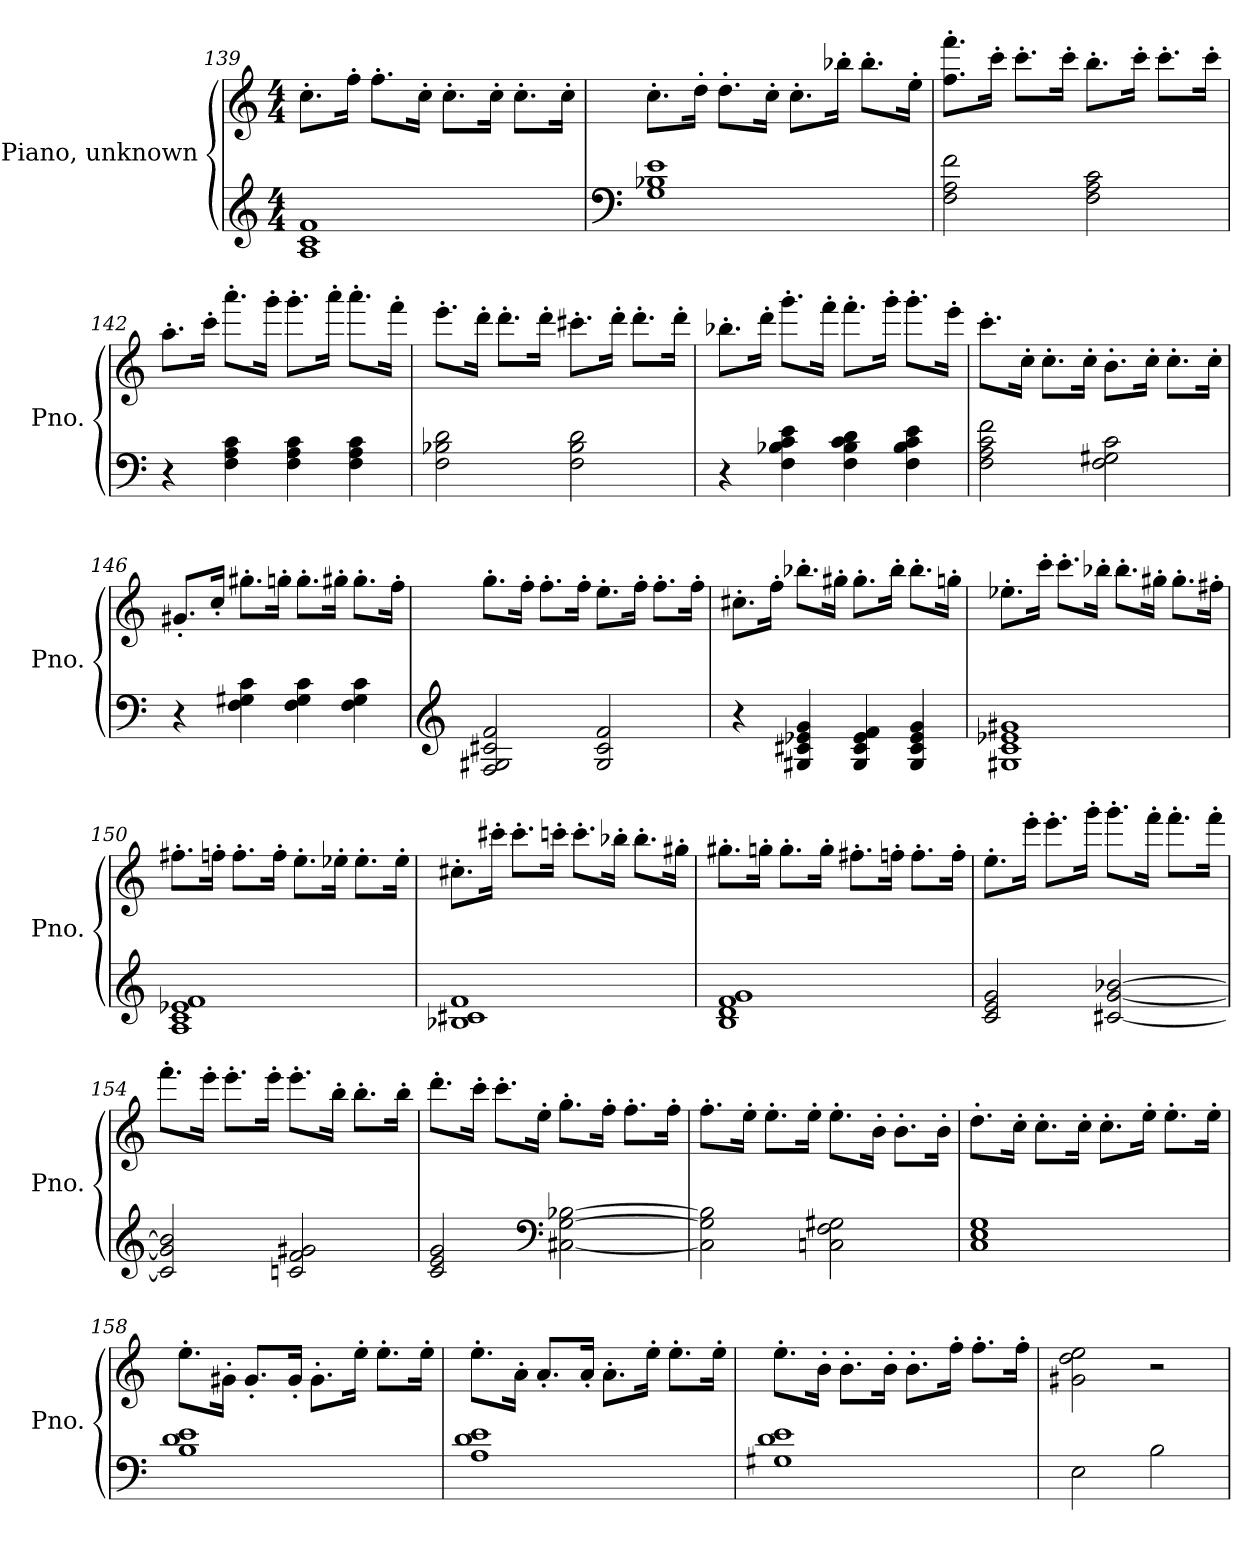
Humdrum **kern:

**kern	**kern
*part1	*part1
*staff2	*staff1
*I"Piano, unknown	*
*I'Pno.	*
*clefG2	*clefG2
*k[]	*k[]
*M4/4	*M4/4
=139	=139
1A 1c 1f	8.cc'\L
.	16ff'\Jk
.	8.ff'\L
.	16cc'\Jk
.	8.cc'\L
.	16cc'\Jk
.	8.cc'\L
.	16cc'\Jk
!!LO:LB:g=z
=140	=140
*clefF4	*
1G 1B-X 1e	8.cc'\L
.	16dd'\Jk
.	8.dd'\L
.	16cc'\Jk
.	8.cc'\L
.	16bb-X'\Jk
.	8.bb-'\L
.	16ee'\Jk
=141	=141
2F\ 2A\ 2f\	8.ff\' 8.fff\'L
.	16ccc'\Jk
.	8.ccc'\L
.	16ccc'\Jk
2F\ 2A\ 2c\	8.bb'\L
.	16ccc'\Jk
.	8.ccc'\L
.	16ccc'\Jk
=142	=142
4r	8.aa'\L
.	16ccc'\Jk
4F\ 4A\ 4c\	8.aaa'\L
.	16ggg'\Jk
4F\ 4A\ 4c\	8.ggg'\L
.	16aaa'\Jk
4F\ 4A\ 4c\	8.aaa'\L
.	16fff'\Jk
!!LO:LB:g=z
=143	=143
2F\ 2B-X\ 2d\	8.eee'\L
.	16ddd'\Jk
.	8.ddd'\L
.	16ddd'\Jk
2F\ 2B-\ 2d\	8.ccc#X'\L
.	16ddd'\Jk
.	8.ddd'\L
.	16ddd'\Jk
=144	=144
4r	8.bb-X'\L
.	16ddd'\Jk
4F\ 4B-X\ 4c\ 4e\	8.ggg'\L
.	16fff'\Jk
4F\ 4B-\ 4c\ 4d\	8.fff'\L
.	16ggg'\Jk
4F\ 4B-\ 4c\ 4e\	8.ggg'\L
.	16eee'\Jk
=145	=145
2F\ 2A\ 2c\ 2f\	8.ccc'\L
.	16cc'\Jk
.	8.cc'\L
.	16cc'\Jk
2F\ 2G#X\ 2c\	8.b'\L
.	16cc'\Jk
.	8.cc'\L
.	16cc'\Jk
!!LO:LB:g=z
=146	=146
4r	8.g#X'/L
.	16cc'/Jk
4F\ 4G#X\ 4c\	8.gg#X'\L
.	16ggn'\Jk
4F\ 4G#\ 4c\	8.gg'\L
.	16gg#X'\Jk
4F\ 4G#\ 4c\	8.gg#'\L
.	16ff'\Jk
=147	=147
*clefG2	*
2F/ 2G#X/ 2c#X/ 2f/	8.gg'\L
.	16ff'\Jk
.	8.ff'\L
.	16ff'\Jk
2G#/ 2c#/ 2f/	8.ee'\L
.	16ff'\Jk
.	8.ff'\L
.	16ff'\Jk
=148	=148
4r	8.cc#X'\L
.	16ff'\Jk
4G#X/ 4c#X/ 4e-X/ 4g/	8.bb-X'\L
.	16gg#X'\Jk
4G#/ 4c#/ 4e-/ 4f/	8.gg#'\L
.	16bb-'\Jk
4G#/ 4c#/ 4e-/ 4g/	8.bb-'\L
.	16ggn'\Jk
!!LO:LB:g=z
=149	=149
1G#X 1c 1e-X 1g#X	8.ee-X'\L
.	16ccc'\Jk
.	8.ccc'\L
.	16bb-X'\Jk
.	8.bb-'\L
.	16gg#X'\Jk
.	8.gg#'\L
.	16ff#X'\Jk
=150	=150
1A 1c 1e-X 1f	8.ff#X'\L
.	16ffn'\Jk
.	8.ff'\L
.	16ff'\Jk
.	8.ee'\L
.	16ee-X'\Jk
.	8.ee-'\L
.	16ee-'\Jk
=151	=151
1B-X 1c#X 1f	8.cc#X'\L
.	16ccc#X'\Jk
.	8.ccc#'\L
.	16cccn'\Jk
.	8.ccc'\L
.	16bb-X'\Jk
.	8.bb-'\L
.	16gg#X'\Jk
!!LO:PB:g=z
=152	=152
1B 1d 1f 1g	8.gg#X'\L
.	16ggn'\Jk
.	8.gg'\L
.	16gg'\Jk
.	8.ff#X'\L
.	16ffn'\Jk
.	8.ff'\L
.	16ff'\Jk
=153	=153
2c/ 2e/ 2g/	8.ee'\L
.	16eee'\Jk
.	8.eee'\L
.	16ggg'\Jk
[2c#X/ [2g/ [2b-X/	8.ggg'\L
.	16fff'\Jk
.	8.fff'\L
.	16fff'\Jk
=154	=154
2c#/] 2g/] 2b-/]	8.fff'\L
.	16eee'\Jk
.	8.eee'\L
.	16eee'\Jk
2cn/ 2f/ 2g#X/	8.eee'\L
.	16bb'\Jk
.	8.bb'\L
.	16bb'\Jk
!!LO:LB:g=z
=155	=155
2c/ 2e/ 2g/	8.ddd'\L
.	16ccc'\Jk
.	8.ccc'\L
.	16ee'\Jk
*clefF4	*
[2C#X\ [2G\ [2B-X\	8.gg'\L
.	16ff'\Jk
.	8.ff'\L
.	16ff'\Jk
=156	=156
2C#\] 2G\] 2B-\]	8.ff'\L
.	16ee'\Jk
.	8.ee'\L
.	16ee'\Jk
2Cn\ 2F\ 2G#X\	8.ee'\L
.	16b'\Jk
.	8.b'\L
.	16b'\Jk
=157	=157
1C 1E 1G	8.dd'\L
.	16cc'\Jk
.	8.cc'\L
.	16cc'\Jk
.	8.cc'\L
.	16ee'\Jk
.	8.ee'\L
.	16ee'\Jk
!!LO:LB:g=z
=158	=158
1B 1d 1e	8.ee'\L
.	16g#X'\Jk
.	8.g#'/L
.	16g#'/Jk
.	8.g#'\L
.	16ee'\Jk
.	8.ee'\L
.	16ee'\Jk
=159	=159
1A 1d 1e	8.ee'\L
.	16a'\Jk
.	8.a'/L
.	16a'/Jk
.	8.a'\L
.	16ee'\Jk
.	8.ee'\L
.	16ee'\Jk
=160	=160
1G#X 1d 1e	8.ee'\L
.	16b'\Jk
.	8.b'\L
.	16b'\Jk
.	8.b'\L
.	16ff'\Jk
.	8.ff'\L
.	16ff'\Jk
=161	=161
2E\	2g#X\ 2dd\ 2ee\
2B\	2r
=	=
*-	*-
